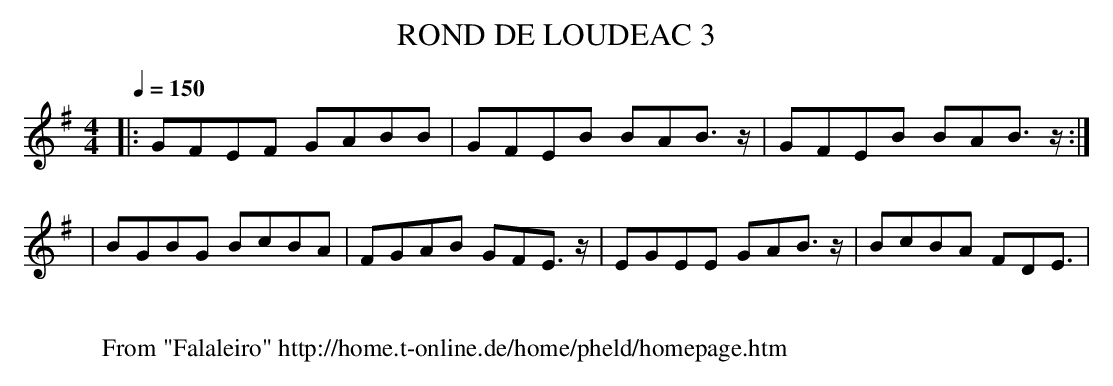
X:1
T:ROND DE LOUDEAC 3
M:4/4
L:1/8
Q:1/4=150
K:G
|:GFEF GABB|GFEB BAB3/2 z/2 |GFEB BAB3/2 z/2:|
|BGBG BcBA|FGAB GFE3/2 z/2 |EGEE GAB3/2 z/2 |BcBA FDE3/2|
W:
W: From "Falaleiro" http://home.t-online.de/home/pheld/homepage.htm
